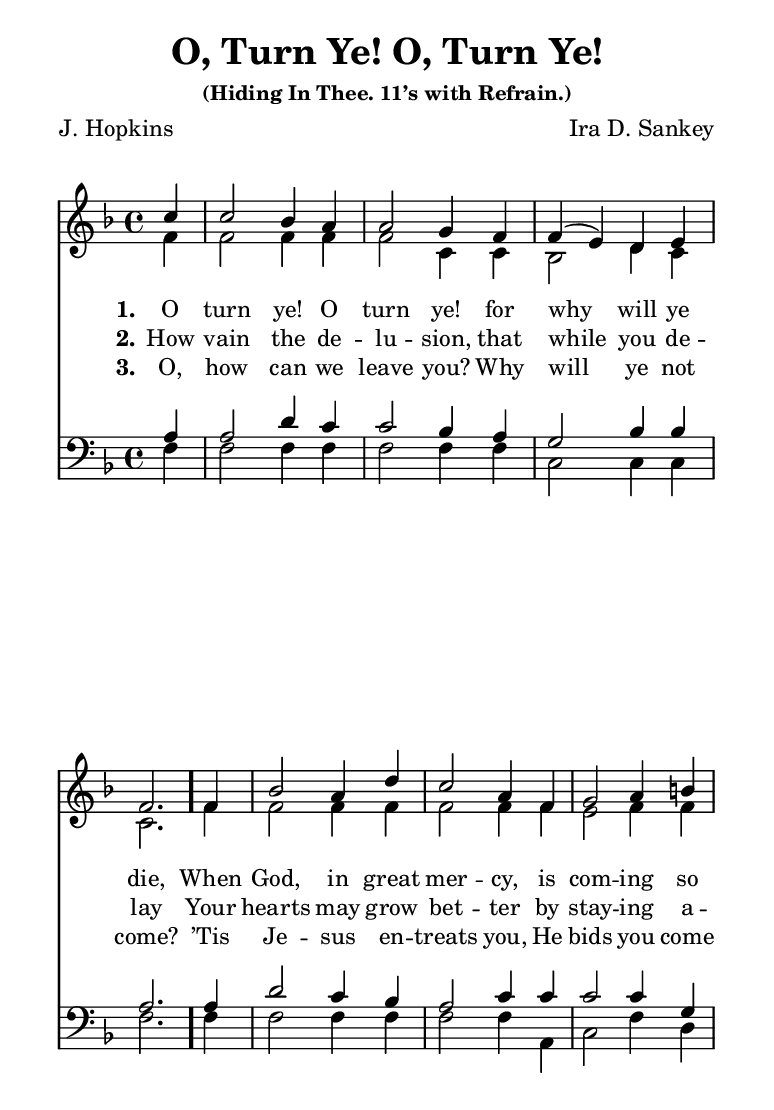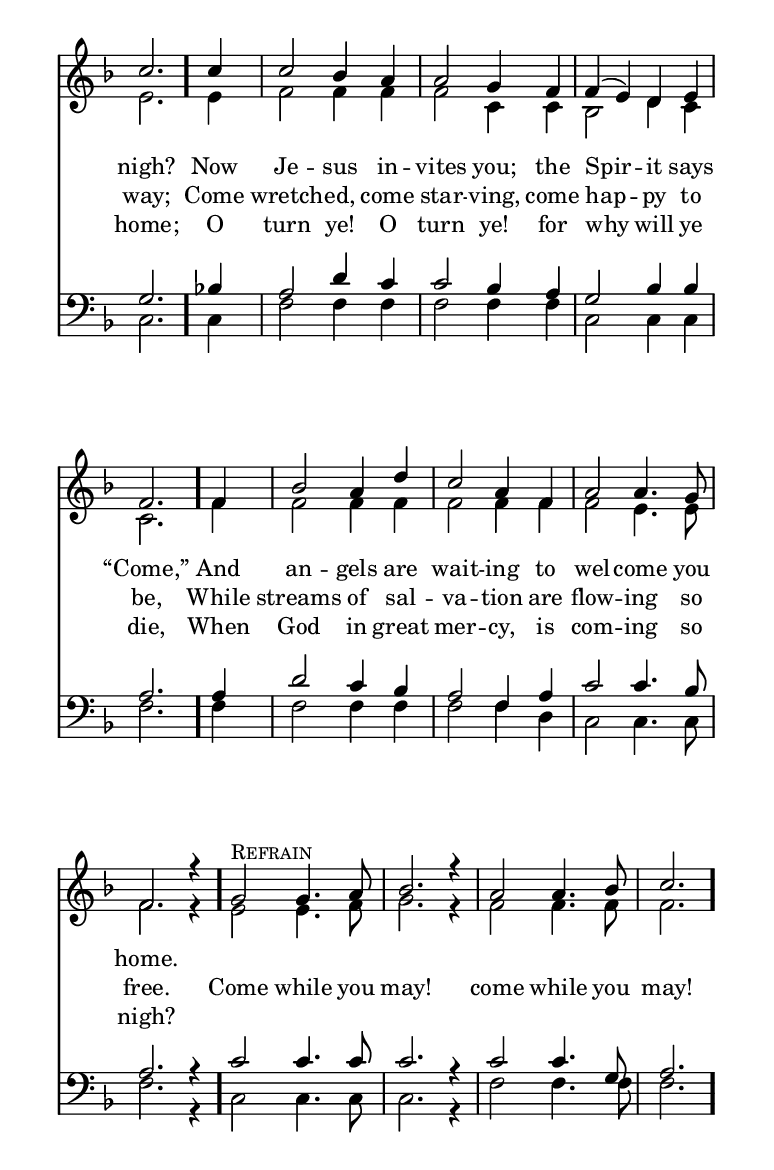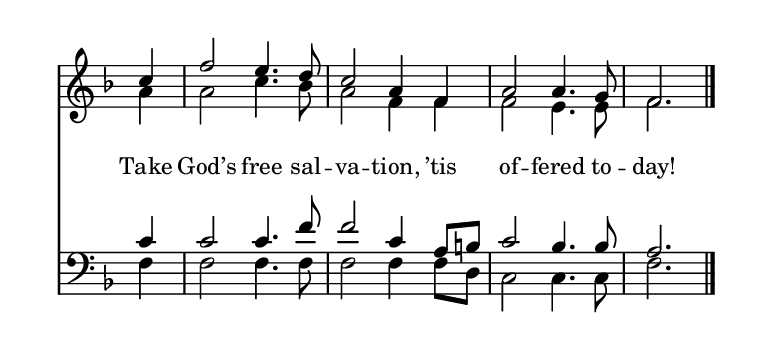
\include "common/global.ily"
\paper {
  \include "common/paper.ily"
  %ragged-bottom = ##t
  %ragged-last-bottom = ##t
  %systems-per-page = ##f
  %page-count = ##f
}

\header{
  title = "O, Turn Ye! O, Turn Ye!"
  subsubtitle = "(Hiding In Thee. 11’s with Refrain.)"
  %meter = "11’s with Refrain"
  poet = "J. Hopkins"
  composer = "Ira D. Sankey"
  %copyright = ""
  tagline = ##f
}

% for fermata in MIDI
ta = { \tempo 4=100 }
tb = { \tempo 4=50  }

% original document for this song often shows quavers where crotchets belong
patternAA = { c4 | c2 c4 c4 | c2 c4 c4 | c4( c4) c4 c4 | c2. }
patternAB = { c4 | c2 c4 c4 | c2 c4 c4 | c2      c4 c4 | c2. }

patternBA = \patternAB
patternBB = { c4 | c2 c4 c4 | c2 c4 c4 | c2    c4. c8 | c2. } % inlined last rest

patternCA = { c2 c4. c8 | c2. r4 | c2 c4. c8 | c2. }

patternDA = { c4 | c2 c4. c8 | c2 c4 c4      | c2 c4. c8 | c2. }
patternDB = { c4 | c2 c4. c8 | c2 c4 c8[ c8] | c2 c4. c8 | c2. }

global = {
  \include "common/overrides.ily"
  \override Staff.TimeSignature.style = #'()
  \time 4/4
  \override Score.MetronomeMark.transparent = ##t % hide all fermata changes too
  \ta
  \key f \major
  \partial 4
  \autoBeamOff
}

notesSoprano = {
\global
\relative c'' {

  \changePitch \patternAA { c | c bes a | a g f | f e d e | f }
  \changePitch \patternBA { f | bes a d | c a f | g a b! | c }
  \changePitch \patternAA { c | c bes a | a g f | f e d e | f }
  \changePitch \patternBB { f | bes a d | c a f | a a g | f r4 }

  << s^\markup { \small \caps "Refrain" }
  \changePitch \patternCA { g g a | bes | a a bes | c } >>
  \changePitch \patternDA { c | f e d | c a f | a a g | f }

  \bar "|."

}
}

notesAlto = {
\global
\relative e' {

  \changePitch \patternAB { f | f f f | f c c | bes d c | c }
  \changePitch \patternBA { f | f f f | f f f | e f f | e }
  \changePitch \patternAB { e | f f f | f c c | bes d c | c }
  \changePitch \patternBB { f | f f f | f f f | f e e | f r4 }

  \changePitch \patternCA { e e f | g | f f f | f }
  \changePitch \patternDA { a | a c bes | a f f | f e e | f }

}
}

notesTenor = {
\global
\relative a {

  \changePitch \patternAB { a | a d c | c bes a | g bes bes | a }
  \changePitch \patternBA { a | d c bes | a c c | c c g | g }
  \changePitch \patternAB { bes! | a d c | c bes a | g bes bes | a }
  \changePitch \patternBB { a | d c bes | a f a | c c bes | a r4 }

  \changePitch \patternCA { c c c | c | c c g | a }
  \changePitch \patternDB { c | c c f | f c a b! | c bes bes | a }

}
}

notesBass = {
\global
\relative f {

  \changePitch \patternAB { f | f f f | f f f c c c | f }
  \changePitch \patternBA { f | f f f | f f a, | c f d | c }
  \changePitch \patternAB { c | f f f | f f f | c c c | f }
  \changePitch \patternBB { f | f f f | f f d | c c c | f r4 }

  \changePitch \patternCA { c c c | c | f f f | f }
  \changePitch \patternDB { f | f f f | f f f d | c c c | f }

}
}

Refrain = \lyricmode {

Come while you may! come while you may! \bar "."
Take God’s free sal -- va -- tion, ’tis of -- fered to -- day! \bar "."

}

wordsA = \lyricmode {
\set stanza = "1."

O turn ye! O turn ye! for why will ye die, \bar "."
When God, in great mer -- cy, is com -- ing so nigh? \bar "."
Now Je -- sus in -- vites you; the Spir -- it says “Come,” \bar "."
And an -- gels are wait -- ing to wel -- come you home. \bar "."

}

wordsB = \lyricmode {
\set stanza = "2."

How vain the de -- lu -- sion, that while you de -- lay
Your hearts may grow bet -- ter by stay -- ing a -- way;
Come wretch -- ed, come star -- ving, come hap -- py to be,
While streams of sal -- va -- tion are flow -- ing so free.

\Refrain

}

wordsC = \lyricmode {
\set stanza = "3."

O, how can we leave you? Why will ye not come?
’Tis Je -- sus en -- treats you, He bids you come home;
O turn ye! O turn ye! for why will ye die,
When God in great mer -- cy, is com -- ing so nigh?

}

\score {
  \context ChoirStaff <<
    \context Staff = upper <<
      \set ChoirStaff.systemStartDelimiter = #'SystemStartBar
      \context Voice  = sopranos { \voiceOne << \notesSoprano >> }
      \context Voice  = altos { \voiceTwo << \notesAlto >> }
      \context Lyrics = one   \lyricsto sopranos \wordsA
      \context Lyrics = two   \lyricsto sopranos \wordsB
      \context Lyrics = three \lyricsto sopranos \wordsC
    >>
    \context Staff = men <<
      \clef bass
      \context Voice  = tenors { \voiceOne << \notesTenor >> }
      \context Voice  = basses { \voiceTwo << \notesBass >> }
    >>
  >>
  \layout {
    \include "common/layout.ily"
  }
  \midi{
    \include "common/midi.ily"
  }
}

\version "2.18.0"  % necessary for upgrading to future LilyPond versions.

% vi:set et ts=2 sw=2 ai nocindent syntax=lilypond
